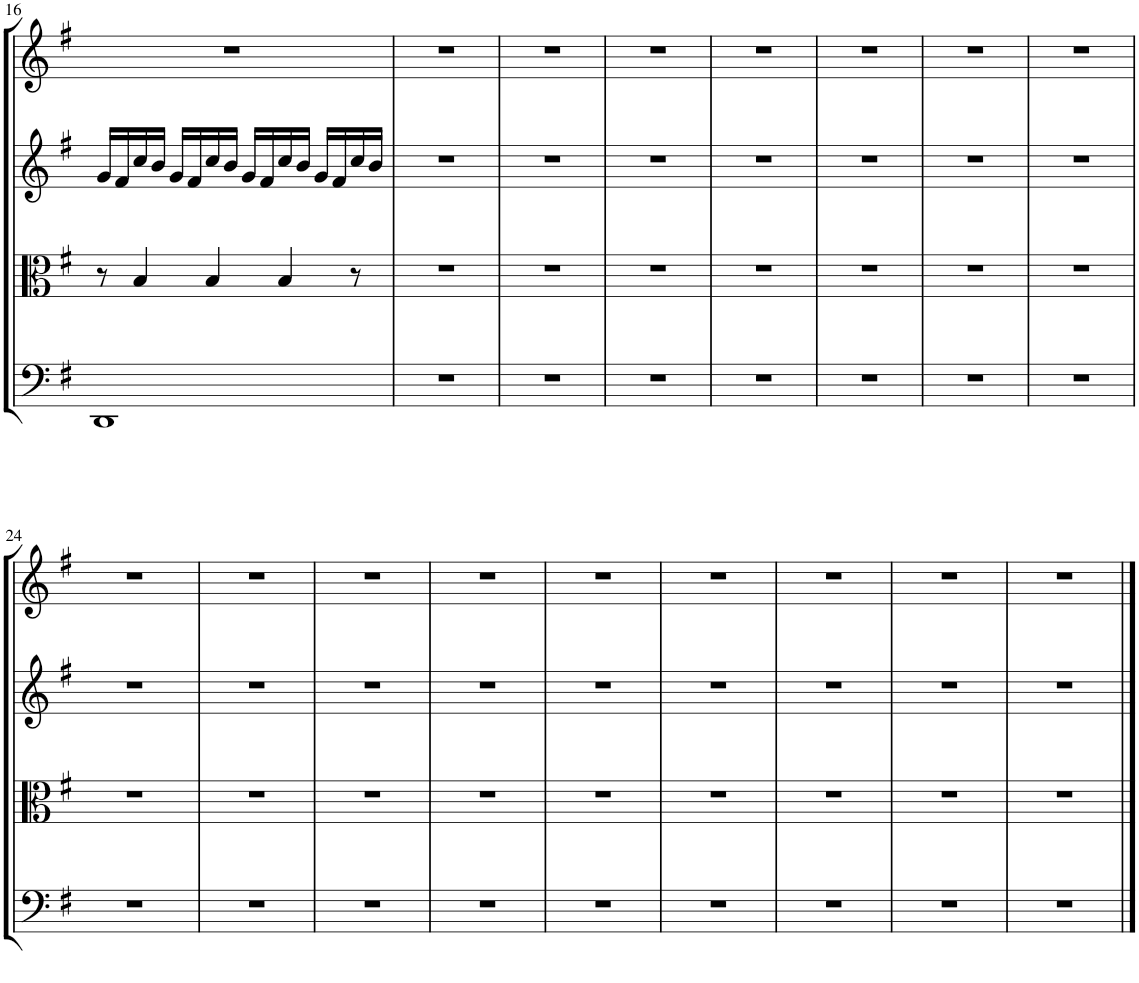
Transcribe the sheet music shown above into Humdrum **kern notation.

**kern	**kern	**kern	**kern
*part4	*part3	*part2	*part1
*staff4	*staff3	*staff2	*staff1
*I"Violoncello	*I"Viola	*I"Violin II	*I"Violin I
*I'Vc	*I'Vla	*I'Vln	*I'Vln
!!LO:PB:g=z
*clefF4	*clefC3	*clefG2	*clefG2
*k[f#]	*k[f#]	*k[f#]	*k[f#]
*M4/4	*M4/4	*M4/4	*M4/4
=16	=16	=16	=16
1DD	8r	16g/LL	1r
.	.	16f#/	.
.	4B/	16cc/	.
.	.	16b/JJ	.
.	.	16g/LL	.
.	.	16f#/	.
.	4B/	16cc/	.
.	.	16b/JJ	.
.	.	16g/LL	.
.	.	16f#/	.
.	4B/	16cc/	.
.	.	16b/JJ	.
.	.	16g/LL	.
.	.	16f#/	.
.	8r	16cc/	.
.	.	16b/JJ	.
=17	=17	=17	=17
1r	1r	1r	1r
=18	=18	=18	=18
1r	1r	1r	1r
=19	=19	=19	=19
1r	1r	1r	1r
=20	=20	=20	=20
1r	1r	1r	1r
=21	=21	=21	=21
1r	1r	1r	1r
=22	=22	=22	=22
1r	1r	1r	1r
=23	=23	=23	=23
1r	1r	1r	1r
!!LO:LB:g=z
=24	=24	=24	=24
1r	1r	1r	1r
=25	=25	=25	=25
1r	1r	1r	1r
=26	=26	=26	=26
1r	1r	1r	1r
=27	=27	=27	=27
1r	1r	1r	1r
=28	=28	=28	=28
1r	1r	1r	1r
=29	=29	=29	=29
1r	1r	1r	1r
=30	=30	=30	=30
1r	1r	1r	1r
=31	=31	=31	=31
1r	1r	1r	1r
=32	=32	=32	=32
1r	1r	1r	1r
==	==	==	==
*-	*-	*-	*-
